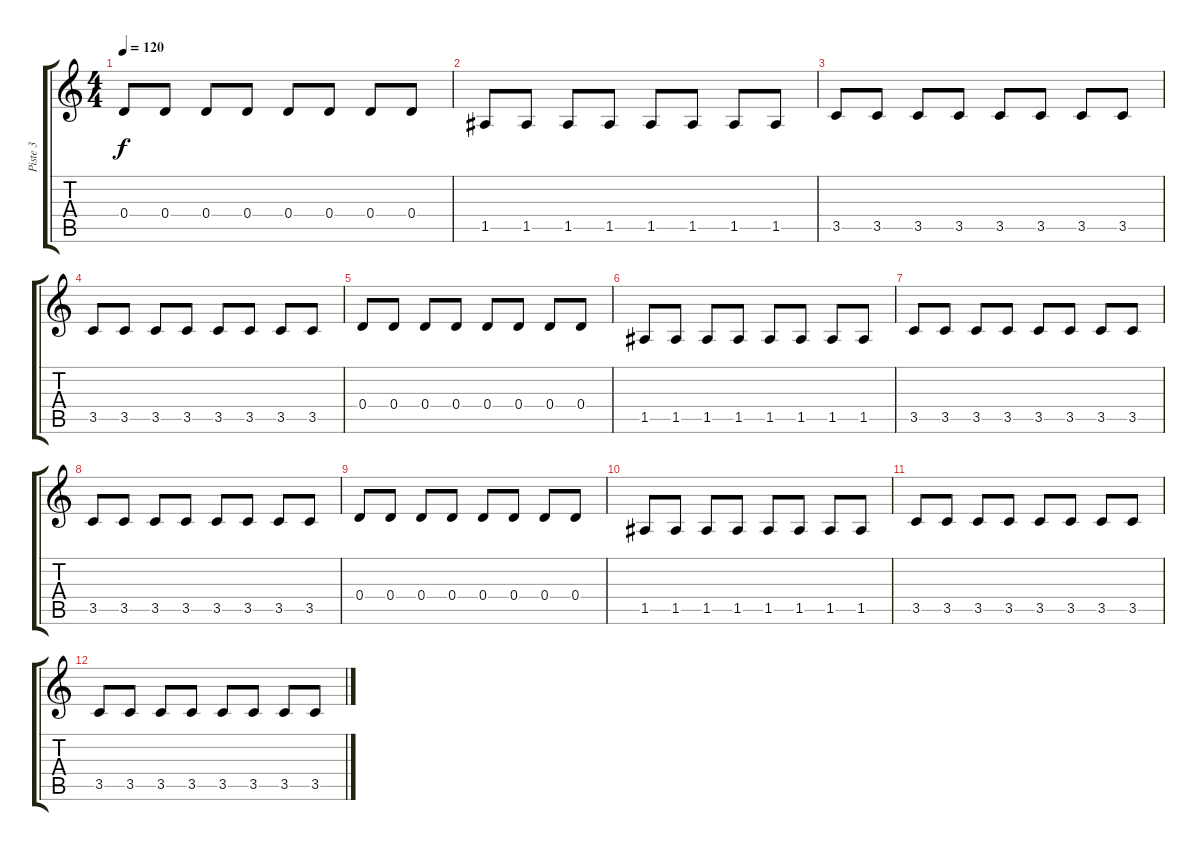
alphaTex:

\track ("Piste 3" "Piste 3") {instrument slapbass1}
\staff {score tabs}
\tuning (E4 B3 G3 D3 A2 E2) {hide}
\ts (4 4)
\tempo 120
\clef g2
\ks c
0.4.8{dy f} 0.4.8 0.4.8 0.4.8 0.4.8 0.4.8 0.4.8 0.4.8 |
1.5.8 1.5.8 1.5.8 1.5.8 1.5.8 1.5.8 1.5.8 1.5.8 |
3.5.8 3.5.8 3.5.8 3.5.8 3.5.8 3.5.8 3.5.8 3.5.8 |
3.5.8 3.5.8 3.5.8 3.5.8 3.5.8 3.5.8 3.5.8 3.5.8 |
0.4.8 0.4.8 0.4.8 0.4.8 0.4.8 0.4.8 0.4.8 0.4.8 |
1.5.8 1.5.8 1.5.8 1.5.8 1.5.8 1.5.8 1.5.8 1.5.8 |
3.5.8 3.5.8 3.5.8 3.5.8 3.5.8 3.5.8 3.5.8 3.5.8 |
3.5.8 3.5.8 3.5.8 3.5.8 3.5.8 3.5.8 3.5.8 3.5.8 |
0.4.8 0.4.8 0.4.8 0.4.8 0.4.8 0.4.8 0.4.8 0.4.8 |
1.5.8 1.5.8 1.5.8 1.5.8 1.5.8 1.5.8 1.5.8 1.5.8 |
3.5.8 3.5.8 3.5.8 3.5.8 3.5.8 3.5.8 3.5.8 3.5.8 |
3.5.8 3.5.8 3.5.8 3.5.8 3.5.8 3.5.8 3.5.8 3.5.8
